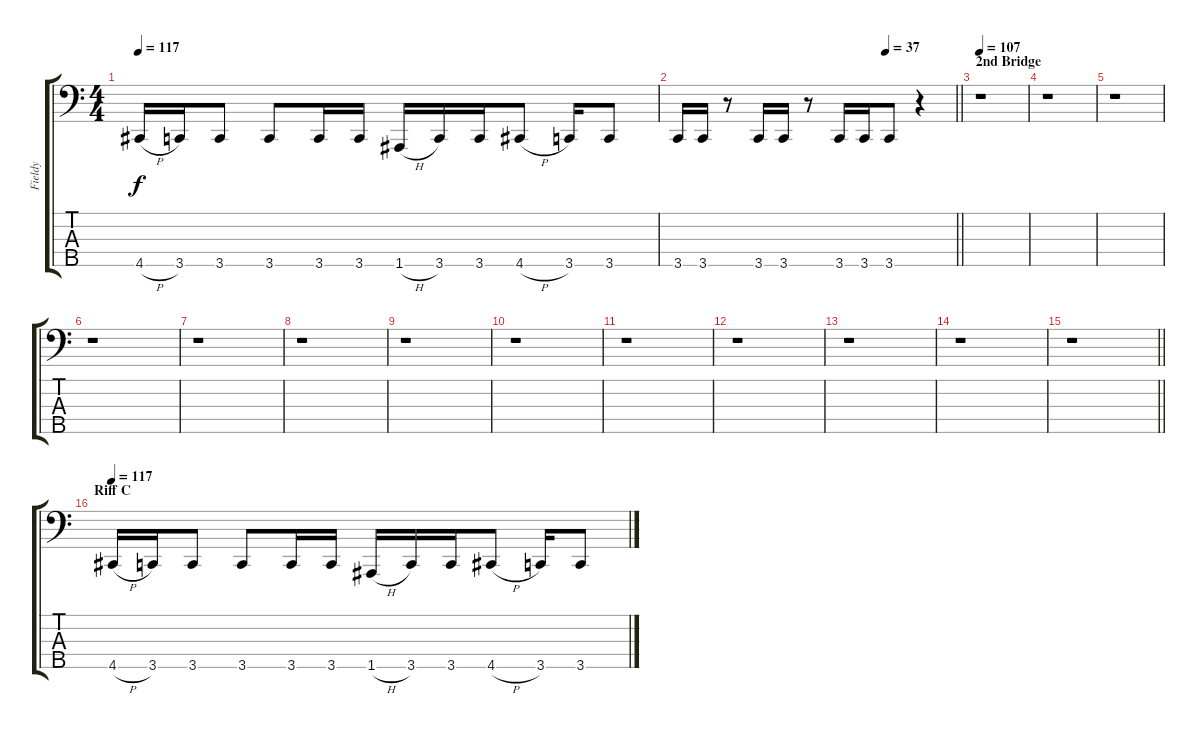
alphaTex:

\track ("Fieldy" "Fieldy") {instrument slapbass2}
\staff {score tabs}
\tuning (F2 C2 G1 D1 A0) {hide}
\ts (4 4)
\tempo 117
\clef f4
\ks c
4.5{h}.16{dy f} 3.5.16 3.5.8 3.5.8 3.5.16 3.5.16 1.5{h}.16 3.5.16 3.5.16 4.5{h}.8 3.5.16 3.5.8 |
\tempo (37 0.75)
\barLineRight lightlight
3.5.16 3.5.16 r.8 3.5.16 3.5.16 r.8 3.5.16 3.5.16 3.5.8 r.4 |
\section ("" "2nd Bridge")
\tempo 107
r.1 |
r.1 |
r.1 |
r.1 |
r.1 |
r.1 |
r.1 |
r.1 |
r.1 |
r.1 |
r.1 |
r.1 |
\barLineRight lightlight
r.1 |
\section ("" "Riff C")
\tempo 117
4.5{h}.16 3.5.16 3.5.8 3.5.8 3.5.16 3.5.16 1.5{h}.16 3.5.16 3.5.16 4.5{h}.8 3.5.16 3.5.8
